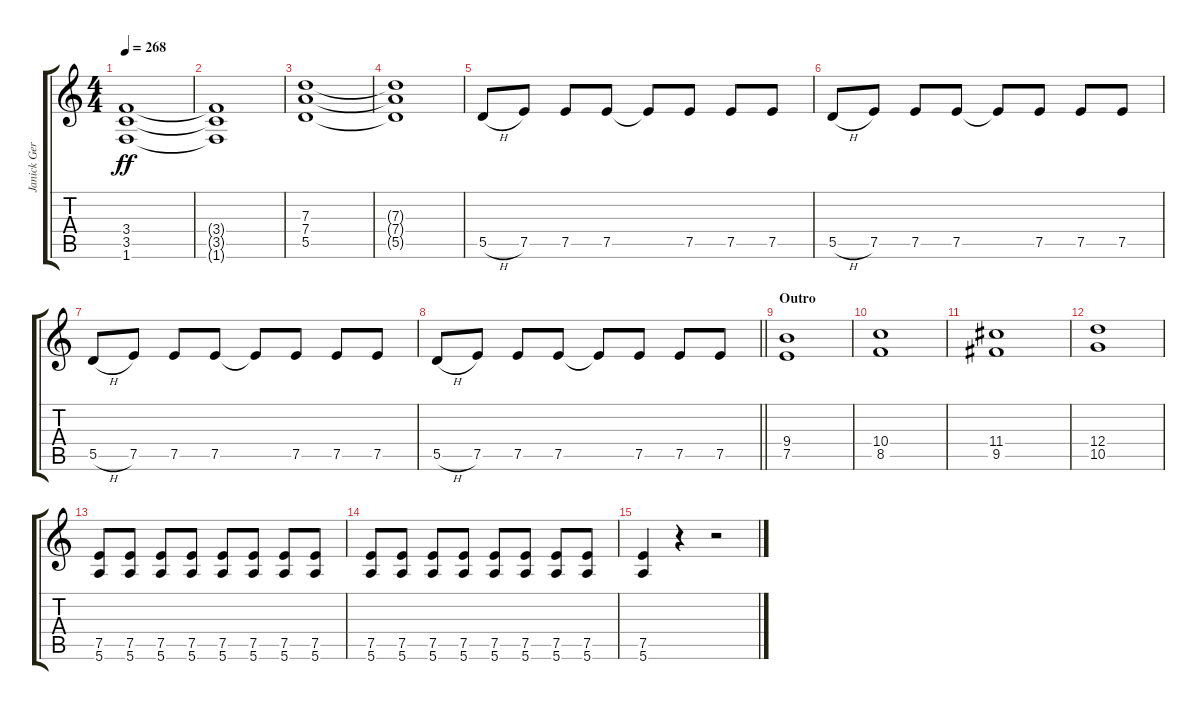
\track ("Janick Gers" "Janick Ger") {instrument electricguitarclean}
\staff {score tabs}
\tuning (E4 B3 G3 D3 A2 E2) {hide}
\ts (4 4)
\tempo 268
\clef g2
\ks c
(3.4 3.5 1.6).1{dy ff} |
(3.4{t} 3.5{t} 1.6{t}).1 |
(7.3 7.4 5.5).1 |
(7.3{t} 7.4{t} 5.5{t}).1 |
5.5{h}.8 7.5.8 7.5.8 7.5.8 7.5{t}.8 7.5.8 7.5.8 7.5.8 |
5.5{h}.8 7.5.8 7.5.8 7.5.8 7.5{t}.8 7.5.8 7.5.8 7.5.8 |
5.5{h}.8 7.5.8 7.5.8 7.5.8 7.5{t}.8 7.5.8 7.5.8 7.5.8 |
\barLineRight lightlight
5.5{h}.8 7.5.8 7.5.8 7.5.8 7.5{t}.8 7.5.8 7.5.8 7.5.8 |
\section ("" "Outro")
(9.4 7.5).1 |
(10.4 8.5).1 |
(11.4 9.5).1 |
(12.4 10.5).1 |
(7.5 5.6).8 (7.5 5.6).8 (7.5 5.6).8 (7.5 5.6).8 (7.5 5.6).8 (7.5 5.6).8 (7.5 5.6).8 (7.5 5.6).8 |
(7.5 5.6).8 (7.5 5.6).8 (7.5 5.6).8 (7.5 5.6).8 (7.5 5.6).8 (7.5 5.6).8 (7.5 5.6).8 (7.5 5.6).8 |
(7.5 5.6).4 r.4 r.2
